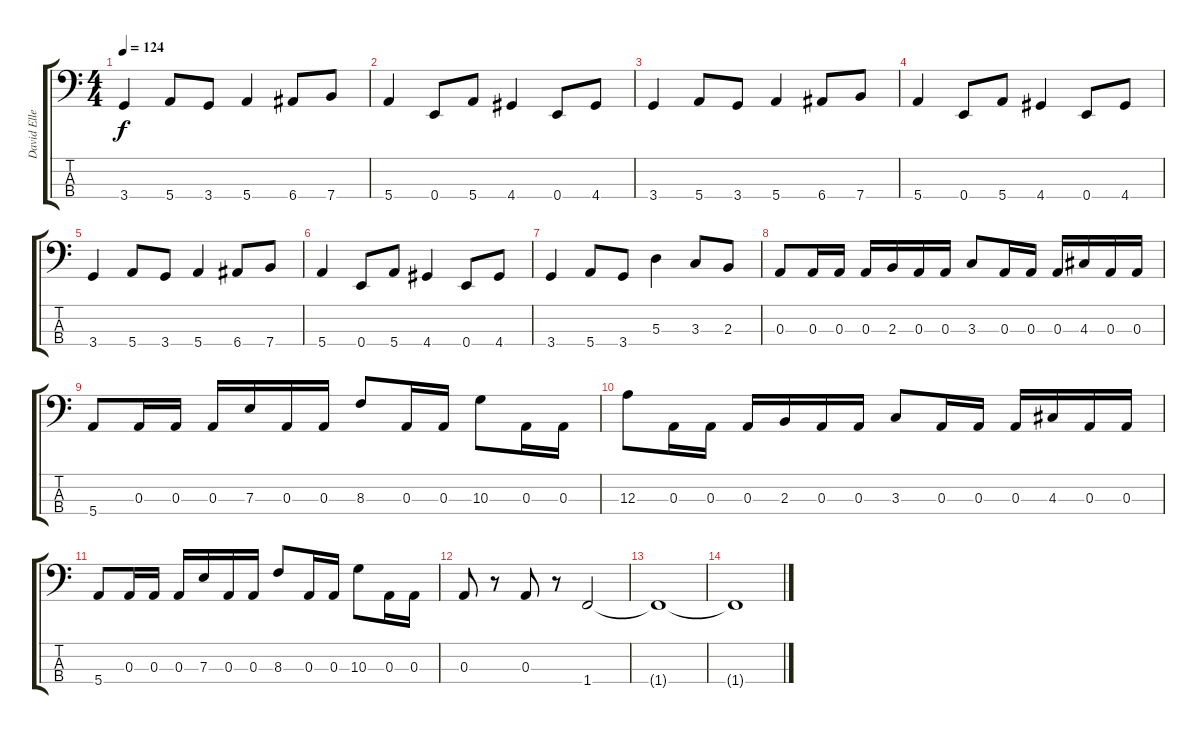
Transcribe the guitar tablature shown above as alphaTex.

\track ("David Ellefson" "David Elle") {instrument electricbasspick}
\staff {score tabs}
\tuning (G2 D2 A1 E1) {hide}
\ts (4 4)
\tempo 124
\clef f4
\ks c
3.4.4{dy f} 5.4.8 3.4.8 5.4.4 6.4.8 7.4.8 |
5.4.4 0.4.8 5.4.8 4.4.4 0.4.8 4.4.8 |
3.4.4 5.4.8 3.4.8 5.4.4 6.4.8 7.4.8 |
5.4.4 0.4.8 5.4.8 4.4.4 0.4.8 4.4.8 |
3.4.4 5.4.8 3.4.8 5.4.4 6.4.8 7.4.8 |
5.4.4 0.4.8 5.4.8 4.4.4 0.4.8 4.4.8 |
3.4.4 5.4.8 3.4.8 5.3.4 3.3.8 2.3.8 |
0.3.8 0.3.16 0.3.16 0.3.16 2.3.16 0.3.16 0.3.16 3.3.8 0.3.16 0.3.16 0.3.16 4.3.16 0.3.16 0.3.16 |
5.4.8 0.3.16 0.3.16 0.3.16 7.3.16 0.3.16 0.3.16 8.3.8 0.3.16 0.3.16 10.3.8 0.3.16 0.3.16 |
12.3.8 0.3.16 0.3.16 0.3.16 2.3.16 0.3.16 0.3.16 3.3.8 0.3.16 0.3.16 0.3.16 4.3.16 0.3.16 0.3.16 |
5.4.8 0.3.16 0.3.16 0.3.16 7.3.16 0.3.16 0.3.16 8.3.8 0.3.16 0.3.16 10.3.8 0.3.16 0.3.16 |
0.3.8 r.8 0.3.8 r.8 1.4.2 |
1.4{t}.1 |
1.4{t}.1
